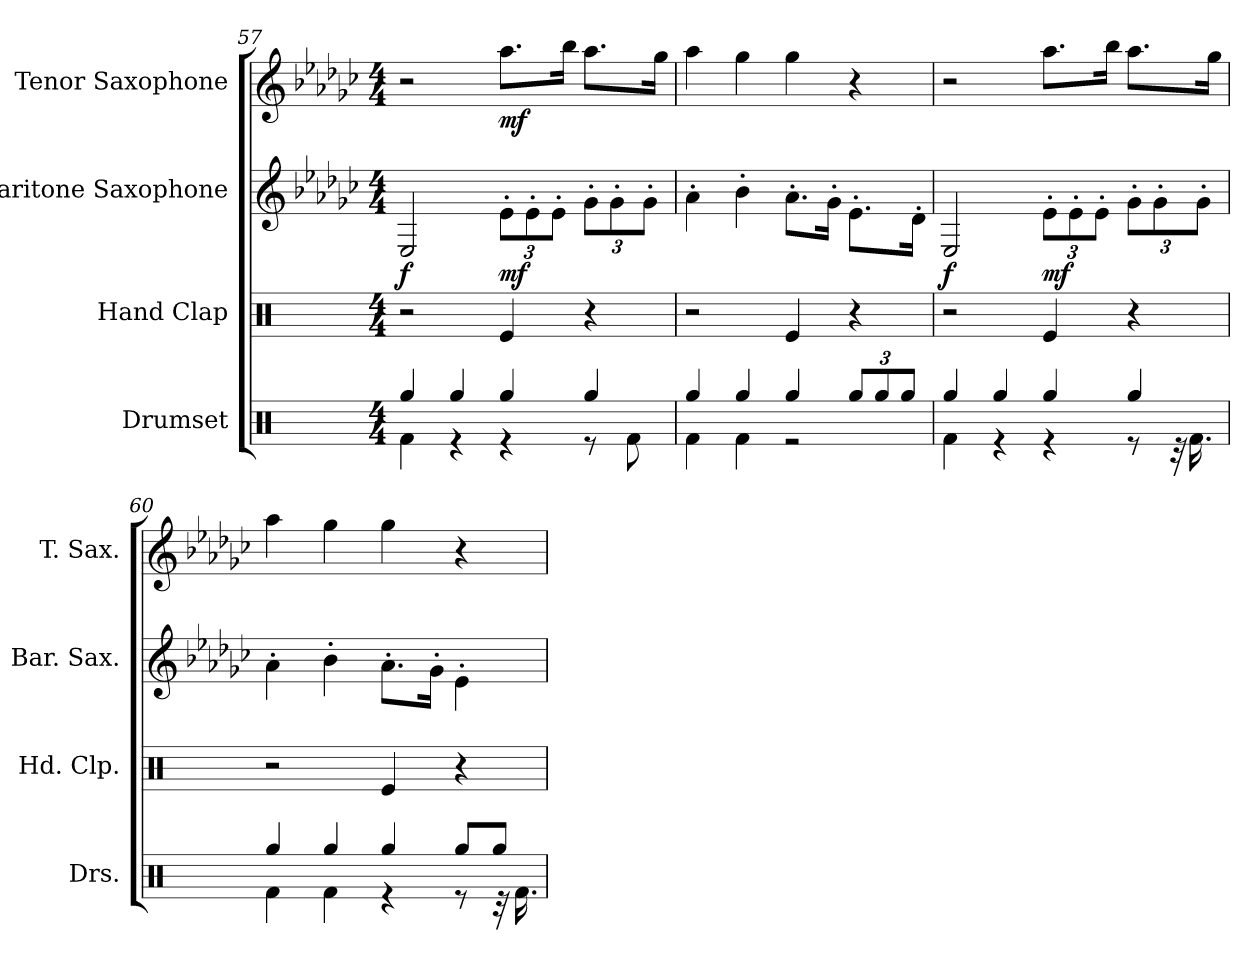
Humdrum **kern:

**kern	**kern	**kern	**dynam	**kern	**dynam
*part4	*part3	*part2	*part2	*part1	*part1
*staff4	*staff3	*staff2	*staff2	*staff1	*staff1
*I"Drumset	*I"Hand Clap	*I"Baritone Saxophone	*	*I"Tenor Saxophone	*
*I'Drs.	*I'Hd. Clp.	*I'Bar. Sax.	*	*I'T. Sax.	*
*clefX	*clefX	*clefG2	*	*clefG2	*
*	*	*ITrd12c21	*	*ITrd8c14	*
*k[]	*k[]	*k[b-e-a-d-g-c-]	*	*k[b-e-a-d-g-c-]	*
*M4/4	*M4/4	*M4/4	*	*M4/4	*
=57	=57	=57	=57	=57	=57
*^	*	*	*	*	*
!	!	!	!	!LO:DY:b	!	!
4Rgg/	4Rf\	2r	2EE-/	f	2r	.
4Rgg/	4r	.	.	.	.	.
*	*	*	*Xbrackettup	*	*	*
!	!	!	!	!LO:DY:b	!	!LO:DY:b
4Rgg/	4r	4Re/	12E-'\L	mf	8.a-\L	mf
.	.	.	12E-'\	.	.	.
.	.	.	12E-'\J	.	.	.
.	.	.	.	.	16b-\Jk	.
4Rgg/	8r	4r	12G-'\L	.	8.a-\L	.
.	.	.	12G-'\	.	.	.
.	8Rf\	.	.	.	.	.
.	.	.	12G-'\J	.	.	.
.	.	.	.	.	16g-\Jk	.
=58	=58	=58	=58	=58	=58	=58
4Rgg/	4Rf\	2r	4A-'\	.	4a-\	.
4Rgg/	4Rf\	.	4B-'\	.	4g-\	.
4Rgg/	2r	4Re/	8.A-'\L	.	4g-\	.
.	.	.	16G-'\Jk	.	.	.
*Xbrackettup	*	*	*	*	*	*
12Rgg/L	.	4r	8.E-'\L	.	4r	.
12Rgg/	.	.	.	.	.	.
12Rgg/J	.	.	.	.	.	.
.	.	.	16D-'\Jk	.	.	.
!!LO:LB:g=z
=59	=59	=59	=59	=59	=59	=59
!	!	!	!	!LO:DY:b	!	!
4Rgg/	4Rf\	2r	2EE-/	f	2r	.
4Rgg/	4r	.	.	.	.	.
!	!	!	!	!LO:DY:b	!	!
4Rgg/	4r	4Re/	12E-'\L	mf	8.a-\L	.
.	.	.	12E-'\	.	.	.
.	.	.	12E-'\J	.	.	.
.	.	.	.	.	16b-\Jk	.
4Rgg/	8r	4r	12G-'\L	.	8.a-\L	.
.	.	.	12G-'\	.	.	.
.	32r	.	.	.	.	.
.	16.Rf\	.	.	.	.	.
.	.	.	12G-'\J	.	.	.
.	.	.	.	.	16g-\Jk	.
=60	=60	=60	=60	=60	=60	=60
4Rgg/	4Rf\	2r	4A-'\	.	4a-\	.
4Rgg/	4Rf\	.	4B-'\	.	4g-\	.
4Rgg/	4r	4Re/	8.A-'\L	.	4g-\	.
.	.	.	16G-'\Jk	.	.	.
8Rgg/L	8r	4r	4E-'\	.	4r	.
8Rgg/J	32r	.	.	.	.	.
.	16.Rf\	.	.	.	.	.
*v	*v	*	*	*	*	*
=	=	=	=	=	=
*-	*-	*-	*-	*-	*-
